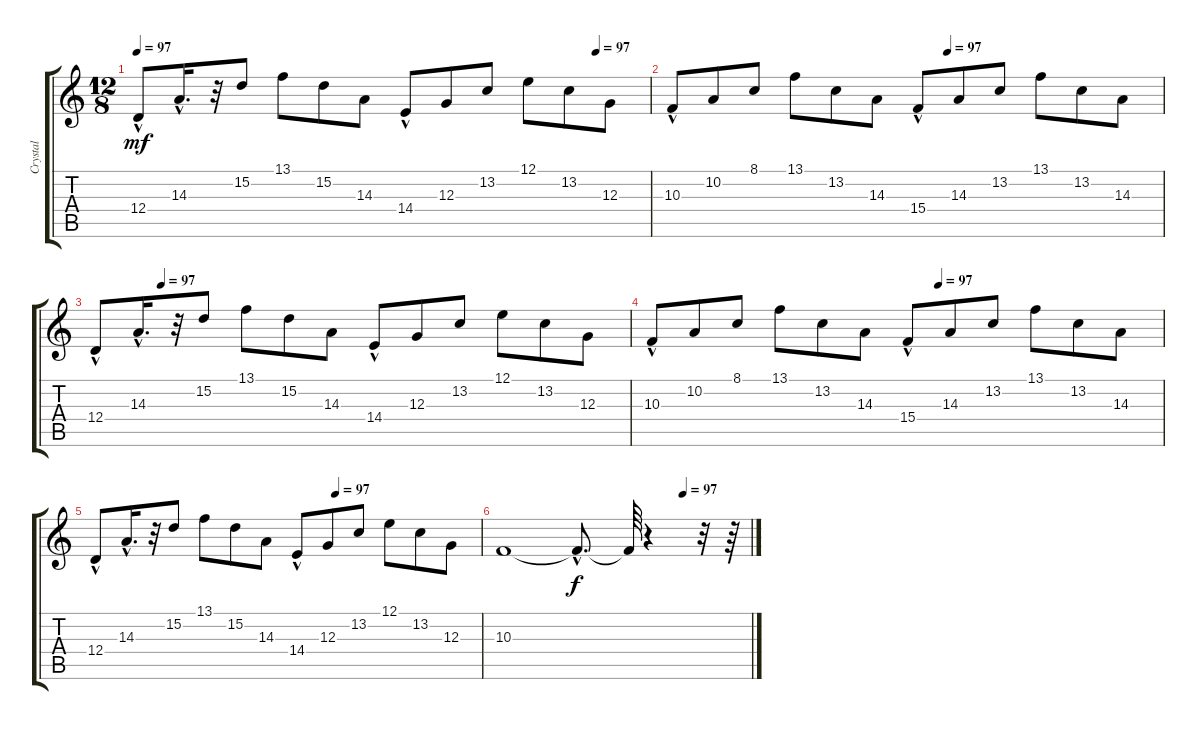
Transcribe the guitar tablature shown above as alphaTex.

\track ("Crystal" "Crystal") {instrument fx3crystal}
\staff {score tabs}
\tuning (E4 B3 G3 D3 A2 E2) {hide}
\ts (12 8)
\tempo 97
\tempo (97 0.8958333333333334)
\clef g2
\ks c
12.4{hac}.8{dy mf} 14.3{hac}.16{d} r.32 15.2.8 13.1.8 15.2.8 14.3.8 14.4{hac}.8 12.3.8 13.2.8 12.1.8 13.2.8 12.3.8 |
\tempo (97 0.5625)
10.3{hac}.8 10.2.8 8.1.8 13.1.8 13.2.8 14.3.8 15.4{hac}.8 14.3.8 13.2.8 13.1.8 13.2.8 14.3.8 |
\tempo (97 0.125)
12.4{hac}.8 14.3{hac}.16{d} r.32 15.2.8 13.1.8 15.2.8 14.3.8 14.4{hac}.8 12.3.8 13.2.8 12.1.8 13.2.8 12.3.8 |
\tempo (97 0.5625)
10.3{hac}.8 10.2.8 8.1.8 13.1.8 13.2.8 14.3.8 15.4{hac}.8 14.3.8 13.2.8 13.1.8 13.2.8 14.3.8 |
\tempo (97 0.625)
12.4{hac}.8 14.3{hac}.16{d} r.32 15.2.8 13.1.8 15.2.8 14.3.8 14.4{hac}.8 12.3.8 13.2.8 12.1.8 13.2.8 12.3.8 |
\tempo (97 0.7291666666666666)
10.3.1 10.3{hac t}.8{d dy f} 10.3{t}.64 r.4 r.32 r.64
